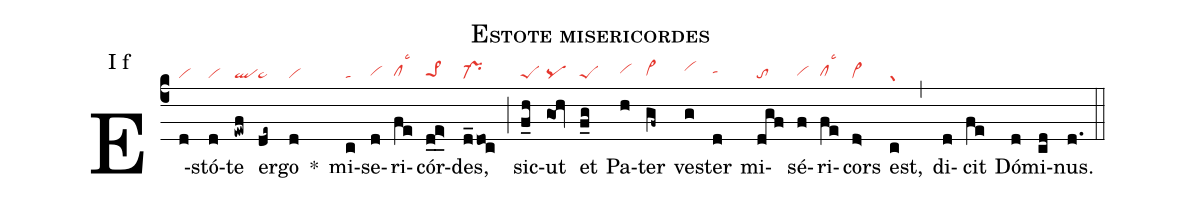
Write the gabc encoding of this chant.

name: Estote misericordes;
annotation: I f;
mode: 1;
nabc-lines: 1;
%%
(c4)
E(d|vi)stó(d|vi)te(ewf|ql) er(de~|ta>)go(d|vi) *()
mi(c|ta)se(d|vihg)ri(fe|clhglsc3)cór(d_0e>_0|pe>1hg)des,(d_doc|pr-) (;)
sic(f_h|peS)ut(gOh|pq) et(f_g|peS) Pa(h|vihh)ter(gf~|vi>hg) ve(g|vihi)ster(d|tahh) mi(dgf|to)sé(f|vihg)ri(fe|clhglsc3)cors(d>|vi>) est,(c|gr) (,)
di(d)cit(fe) Dó(d)mi(cd)nus.(d.) (::)
